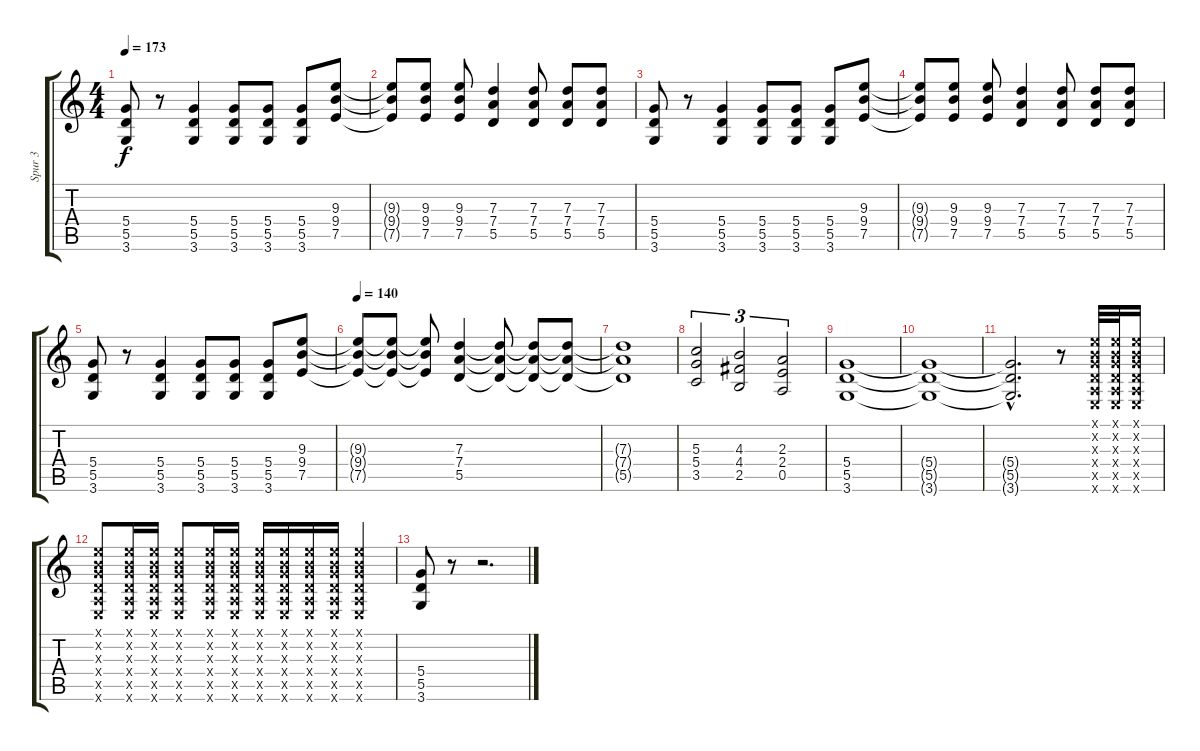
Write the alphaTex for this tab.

\track ("Spur 3" "Spur 3") {instrument distortionguitar}
\staff {score tabs}
\tuning (E4 B3 G3 D3 A2 E2) {hide}
\ts (4 4)
\tempo 173
\clef g2
\ks c
(5.4 5.5 3.6).8{dy f} r.8 (5.4 5.5 3.6).4 (5.4 5.5 3.6).8 (5.4 5.5 3.6).8 (5.4 5.5 3.6).8 (9.3 9.4 7.5).8 |
(9.3{t} 9.4{t} 7.5{t}).8 (9.3 9.4 7.5).8 (9.3 9.4 7.5).8 (7.3 7.4 5.5).4 (7.3 7.4 5.5).8 (7.3 7.4 5.5).8 (7.3 7.4 5.5).8 |
(5.4 5.5 3.6).8 r.8 (5.4 5.5 3.6).4 (5.4 5.5 3.6).8 (5.4 5.5 3.6).8 (5.4 5.5 3.6).8 (9.3 9.4 7.5).8 |
(9.3{t} 9.4{t} 7.5{t}).8 (9.3 9.4 7.5).8 (9.3 9.4 7.5).8 (7.3 7.4 5.5).4 (7.3 7.4 5.5).8 (7.3 7.4 5.5).8 (7.3 7.4 5.5).8 |
(5.4 5.5 3.6).8 r.8 (5.4 5.5 3.6).4 (5.4 5.5 3.6).8 (5.4 5.5 3.6).8 (5.4 5.5 3.6).8 (9.3 9.4 7.5).8 |
\tempo 140
(9.3{t} 9.4{t} 7.5{t}).8 (9.3{t} 9.4{t} 7.5{t}).8 (9.3{t} 9.4{t} 7.5{t}).8 (7.3 7.4 5.5).4 (7.3{t} 7.4{t} 5.5{t}).8 (7.3{t} 7.4{t} 5.5{t}).8 (7.3{t} 7.4{t} 5.5{t}).8 |
(7.3{t} 7.4{t} 5.5{t}).1 |
(5.3 5.4 3.5).2{tu (3 2)} (4.3 4.4 2.5).2{tu (3 2)} (2.3 2.4 0.5).2{tu (3 2)} |
(5.4 5.5 3.6).1 |
(5.4{t} 5.5{t} 3.6{t}).1 |
(5.4{hac t} 5.5{hac t} 3.6{hac t}).2{d} r.8 (0.1{x} 0.2{x} 0.3{x} 0.4{x} 0.5{x} 0.6{x}).32 (0.1{x} 0.2{x} 0.3{x} 0.4{x} 0.5{x} 0.6{x}).32 (0.1{x} 0.2{x} 0.3{x} 0.4{x} 0.5{x} 0.6{x}).16 |
(0.1{x} 0.2{x} 0.3{x} 0.4{x} 0.5{x} 0.6{x}).8 (0.1{x} 0.2{x} 0.3{x} 0.4{x} 0.5{x} 0.6{x}).16 (0.1{x} 0.2{x} 0.3{x} 0.4{x} 0.5{x} 0.6{x}).16 (0.1{x} 0.2{x} 0.3{x} 0.4{x} 0.5{x} 0.6{x}).8 (0.1{x} 0.2{x} 0.3{x} 0.4{x} 0.5{x} 0.6{x}).16 (0.1{x} 0.2{x} 0.3{x} 0.4{x} 0.5{x} 0.6{x}).16 (0.1{x} 0.2{x} 0.3{x} 0.4{x} 0.5{x} 0.6{x}).16 (0.1{x} 0.2{x} 0.3{x} 0.4{x} 0.5{x} 0.6{x}).16 (0.1{x} 0.2{x} 0.3{x} 0.4{x} 0.5{x} 0.6{x}).16 (0.1{x} 0.2{x} 0.3{x} 0.4{x} 0.5{x} 0.6{x}).16 (0.1{x} 0.2{x} 0.3{x} 0.4{x} 0.5{x} 0.6{x}).4 |
(5.4 5.5 3.6).8 r.8 r.2{d}
